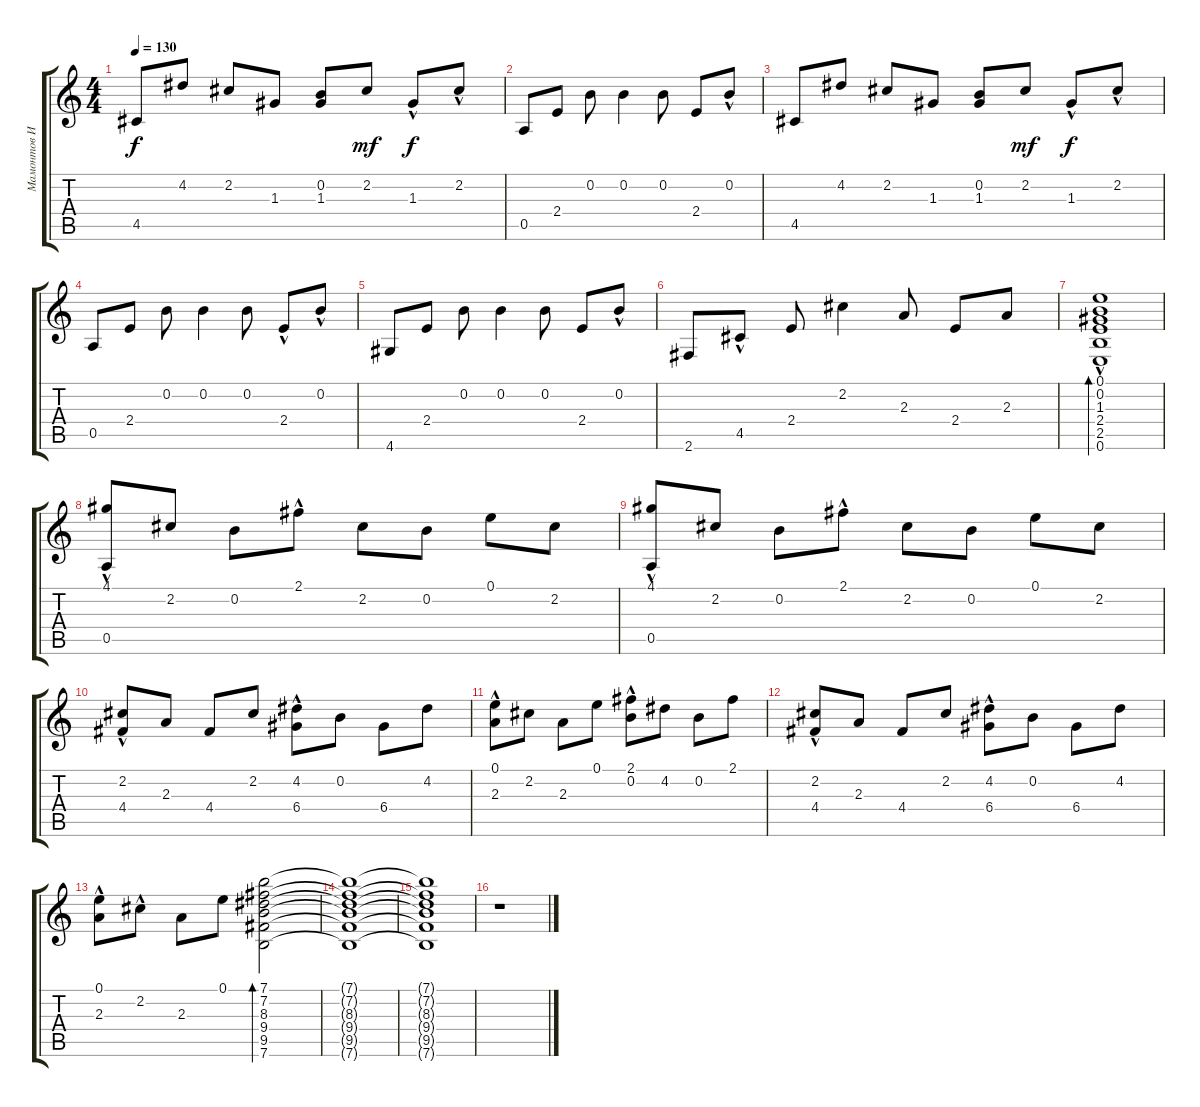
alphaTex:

\track ("Мамонтов Илья" "Мамонтов И") {instrument acousticguitarsteel}
\staff {score tabs}
\tuning (E4 B3 G3 D3 A2 E2) {hide}
\ts (4 4)
\tempo 130
\clef g2
\ks c
4.5.8{dy f} 4.2.8 2.2.8 1.3.8 (0.2 1.3).8 2.2.8{dy mf} 1.3{hac}.8{dy f} 2.2{hac}.8 |
0.5.8 2.4.8 0.2.8 0.2.4 0.2.8 2.4.8 0.2{hac}.8 |
4.5.8 4.2.8 2.2.8 1.3.8 (0.2 1.3).8 2.2.8{dy mf} 1.3{hac}.8{dy f} 2.2{hac}.8 |
0.5.8 2.4.8 0.2.8 0.2.4 0.2.8 2.4{hac}.8 0.2{hac}.8 |
4.6.8 2.4.8 0.2.8 0.2.4 0.2.8 2.4.8 0.2{hac}.8 |
2.6.8 4.5{hac}.8 2.4.8 2.2.4 2.3.8 2.4.8 2.3.8 |
(0.1 0.2 1.3 2.4 2.5 0.6{hac}).1{bd 120} |
(4.1{hac} 0.5).8 2.2.8 0.2.8 2.1{hac}.8 2.2.8 0.2.8 0.1.8 2.2.8 |
(4.1{hac} 0.5).8 2.2.8 0.2.8 2.1{hac}.8 2.2.8 0.2.8 0.1.8 2.2.8 |
(2.2{hac} 4.4).8 2.3.8 4.4.8 2.2.8 (4.2{hac} 6.4).8 0.2.8 6.4.8 4.2.8 |
(0.1{hac} 2.3).8 2.2.8 2.3.8 0.1.8 (2.1{hac} 0.2).8 4.2.8 0.2.8 2.1.8 |
(2.2{hac} 4.4).8 2.3.8 4.4.8 2.2.8 (4.2{hac} 6.4).8 0.2.8 6.4.8 4.2.8 |
(0.1{hac} 2.3).8 2.2{hac}.8 2.3.8 0.1.8 (7.1 7.2 8.3 9.4 9.5 7.6).2{bd 120} |
(7.1{t} 7.2{t} 8.3{t} 9.4{t} 9.5{t} 7.6{t}).1 |
(7.1{t} 7.2{t} 8.3{t} 9.4{t} 9.5{t} 7.6{t}).1 |
r.1
